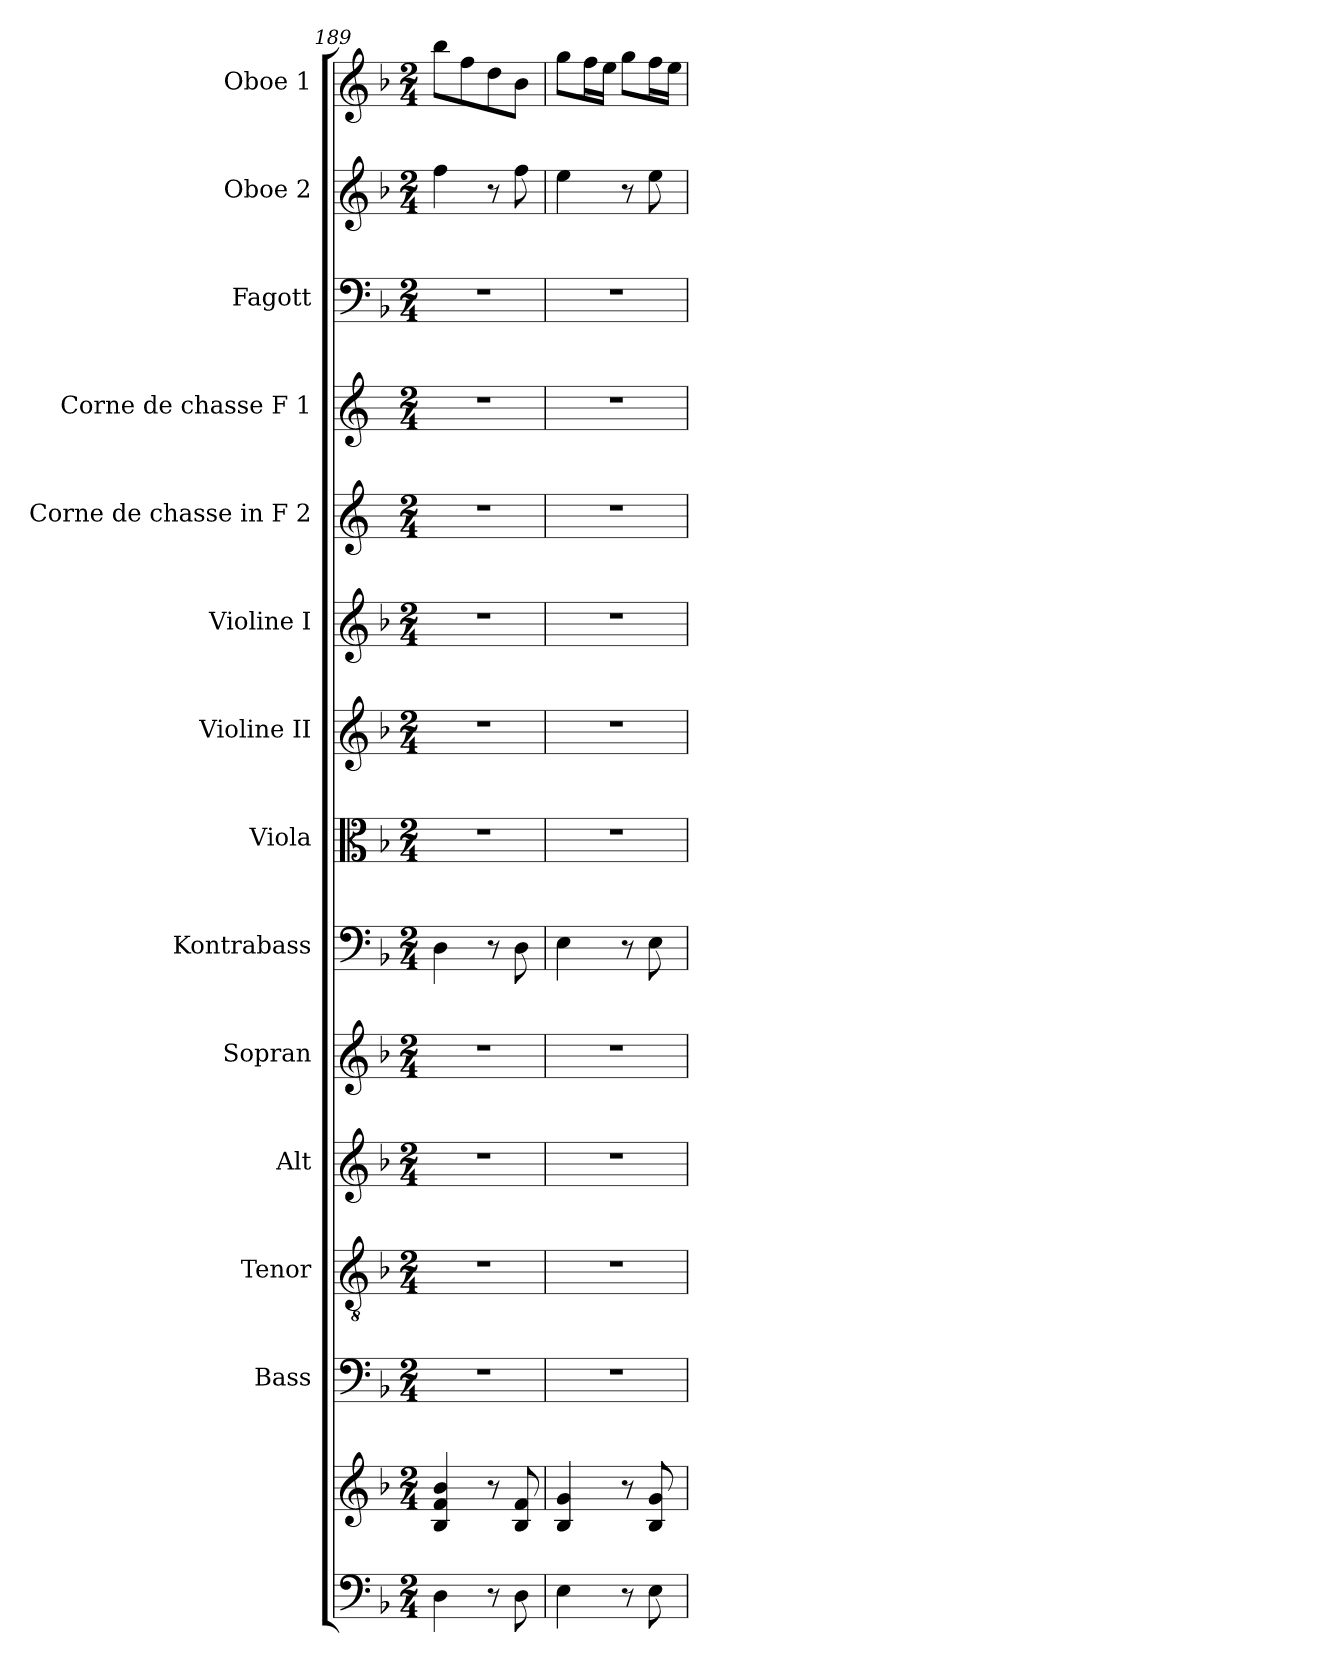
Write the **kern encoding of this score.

**kern	**kern	**kern	**kern	**kern	**kern	**kern	**kern	**kern	**kern	**kern	**kern	**kern	**kern	**kern
*part14	*part14	*part13	*part12	*part11	*part10	*part9	*part8	*part7	*part6	*part5	*part4	*part3	*part2	*part1
*staff15	*staff14	*staff13	*staff12	*staff11	*staff10	*staff9	*staff8	*staff7	*staff6	*staff5	*staff4	*staff3	*staff2	*staff1
*	*	*I"Bass	*I"Tenor	*I"Alt	*I"Sopran	*I"Kontrabass	*I"Viola	*I"Violine II	*I"Violine I	*I"Corne de chasse in F 2	*I"Corne de chasse F 1	*I"Fagott	*I"Oboe 2	*I"Oboe 1
*	*	*I'B.	*I'T.	*I'A.	*I'S.	*I'Kb.	*I'Vla.	*I'Vl. II	*I'Vl. I	*	*	*I'Fg.	*I'Ob. 2	*I'Ob. 1
*clefF4	*clefG2	*clefF4	*clefGv2	*clefG2	*clefG2	*clefF4	*clefC3	*clefG2	*clefG2	*clefG2	*clefG2	*clefF4	*clefG2	*clefG2
*	*	*	*	*	*	*ITrd7c12	*	*	*	*ITrd4c7	*ITrd4c7	*	*	*
*k[b-]	*k[b-]	*k[b-]	*k[b-]	*k[b-]	*k[b-]	*k[b-]	*k[b-]	*k[b-]	*k[b-]	*k[b-]	*k[b-]	*k[b-]	*k[b-]	*k[b-]
*F:	*F:	*F:	*F:	*F:	*F:	*F:	*F:	*F:	*F:	*F:	*F:	*F:	*F:	*F:
*M2/4	*M2/4	*M2/4	*M2/4	*M2/4	*M2/4	*M2/4	*M2/4	*M2/4	*M2/4	*M2/4	*M2/4	*M2/4	*M2/4	*M2/4
=189	=189	=189	=189	=189	=189	=189	=189	=189	=189	=189	=189	=189	=189	=189
4D\	4B-/ 4f/ 4b-/	2r	2r	2r	2r	4DD\	2r	2r	2r	2r	2r	2r	4ff\	8bb-\L
.	.	.	.	.	.	.	.	.	.	.	.	.	.	8ff\
8r	8r	.	.	.	.	8r	.	.	.	.	.	.	8r	8dd\
8D\	8B-/ 8f/	.	.	.	.	8DD\	.	.	.	.	.	.	8ff\	8b-\J
=190	=190	=190	=190	=190	=190	=190	=190	=190	=190	=190	=190	=190	=190	=190
4E\	4B-/ 4g/	2r	2r	2r	2r	4EE\	2r	2r	2r	2r	2r	2r	4ee\	8gg\L
.	.	.	.	.	.	.	.	.	.	.	.	.	.	16ff\L
.	.	.	.	.	.	.	.	.	.	.	.	.	.	16ee\JJ
8r	8r	.	.	.	.	8r	.	.	.	.	.	.	8r	8gg\L
8E\	8B-/ 8g/	.	.	.	.	8EE\	.	.	.	.	.	.	8ee\	16ff\L
.	.	.	.	.	.	.	.	.	.	.	.	.	.	16ee\JJ
=	=	=	=	=	=	=	=	=	=	=	=	=	=	=
*-	*-	*-	*-	*-	*-	*-	*-	*-	*-	*-	*-	*-	*-	*-
